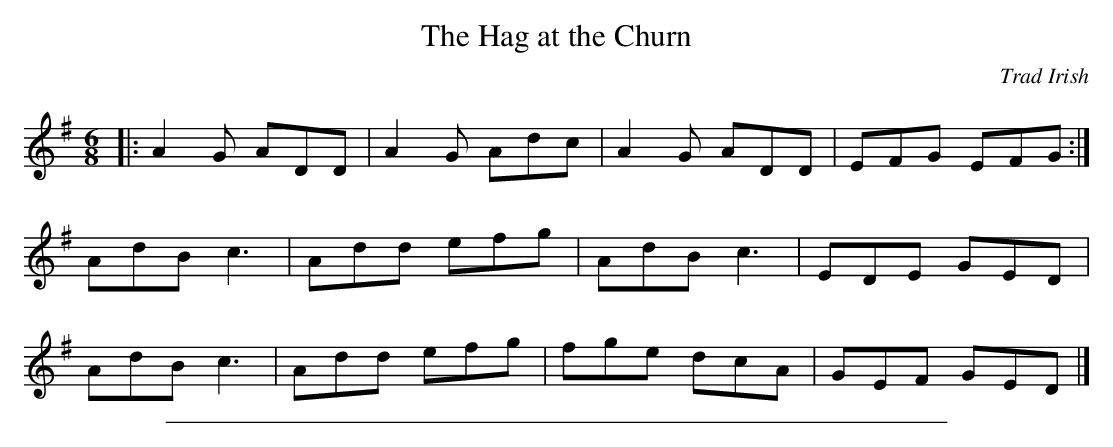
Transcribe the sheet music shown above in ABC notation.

X:1
T: The Hag at the Churn
L:1/8
M:6/8
C:Trad Irish
K:Dmix
|: A2G ADD | A2G Adc | A2G ADD | EFG EFG :|
   AdB c3  | Add efg | AdB c3  | EDE GED |
   AdB c3  | Add efg | fge dcA | GEF GED |]
